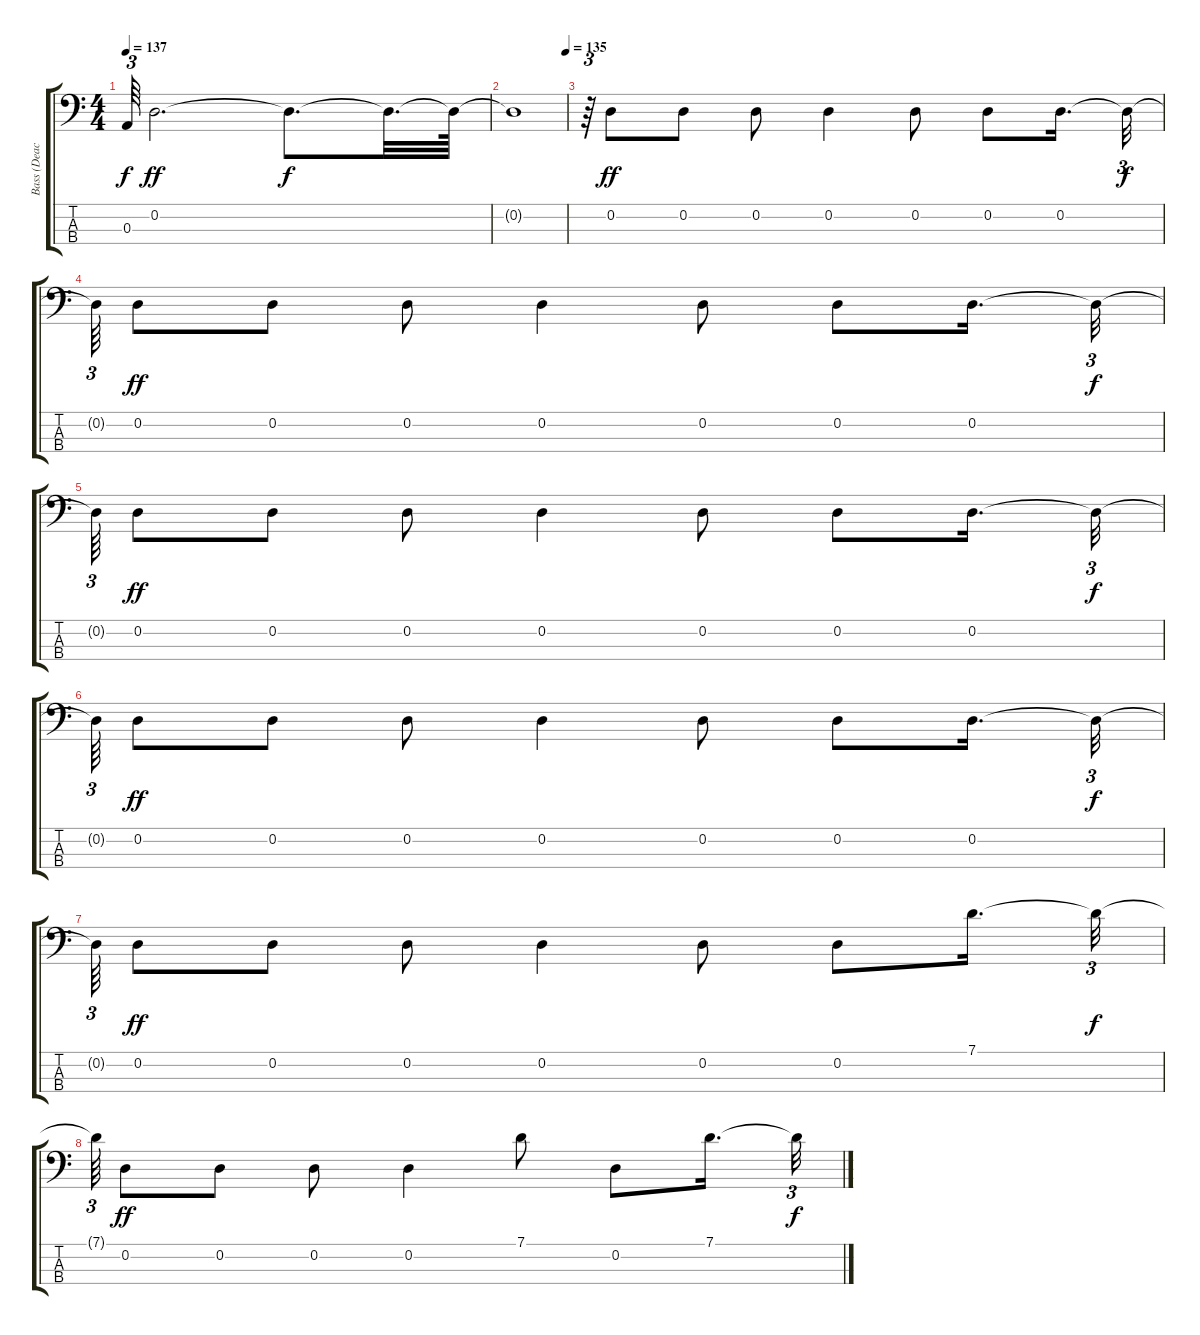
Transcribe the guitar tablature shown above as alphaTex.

\track ("Bass (Deacon)" "Bass (Deac") {instrument electricbassfinger}
\staff {score tabs}
\tuning (G2 D2 A1 E1) {hide}
\ts (4 4)
\tempo 137
\clef f4
\ks c
0.3{t}.64{tu (3 2) dy f} 0.2.2{d dy ff} 0.2{t}.8{d dy f} 0.2{t}.32{d} 0.2{t}.64 |
\tempo (135 0.99375)
0.2{t}.1 |
r.64{tu (3 2)} 0.2.8{dy ff} 0.2.8 0.2.8 0.2.4 0.2.8 0.2.8 0.2.16{d} 0.2{t}.32{tu (3 2) dy f} |
0.2{t}.64{tu (3 2)} 0.2.8{dy ff} 0.2.8 0.2.8 0.2.4 0.2.8 0.2.8 0.2.16{d} 0.2{t}.32{tu (3 2) dy f} |
0.2{t}.64{tu (3 2)} 0.2.8{dy ff} 0.2.8 0.2.8 0.2.4 0.2.8 0.2.8 0.2.16{d} 0.2{t}.32{tu (3 2) dy f} |
0.2{t}.64{tu (3 2)} 0.2.8{dy ff} 0.2.8 0.2.8 0.2.4 0.2.8 0.2.8 0.2.16{d} 0.2{t}.32{tu (3 2) dy f} |
0.2{t}.64{tu (3 2)} 0.2.8{dy ff} 0.2.8 0.2.8 0.2.4 0.2.8 0.2.8 7.1.16{d} 7.1{t}.32{tu (3 2) dy f} |
7.1{t}.64{tu (3 2)} 0.2.8{dy ff} 0.2.8 0.2.8 0.2.4 7.1.8 0.2.8 7.1.16{d} 7.1{t}.32{tu (3 2) dy f}
